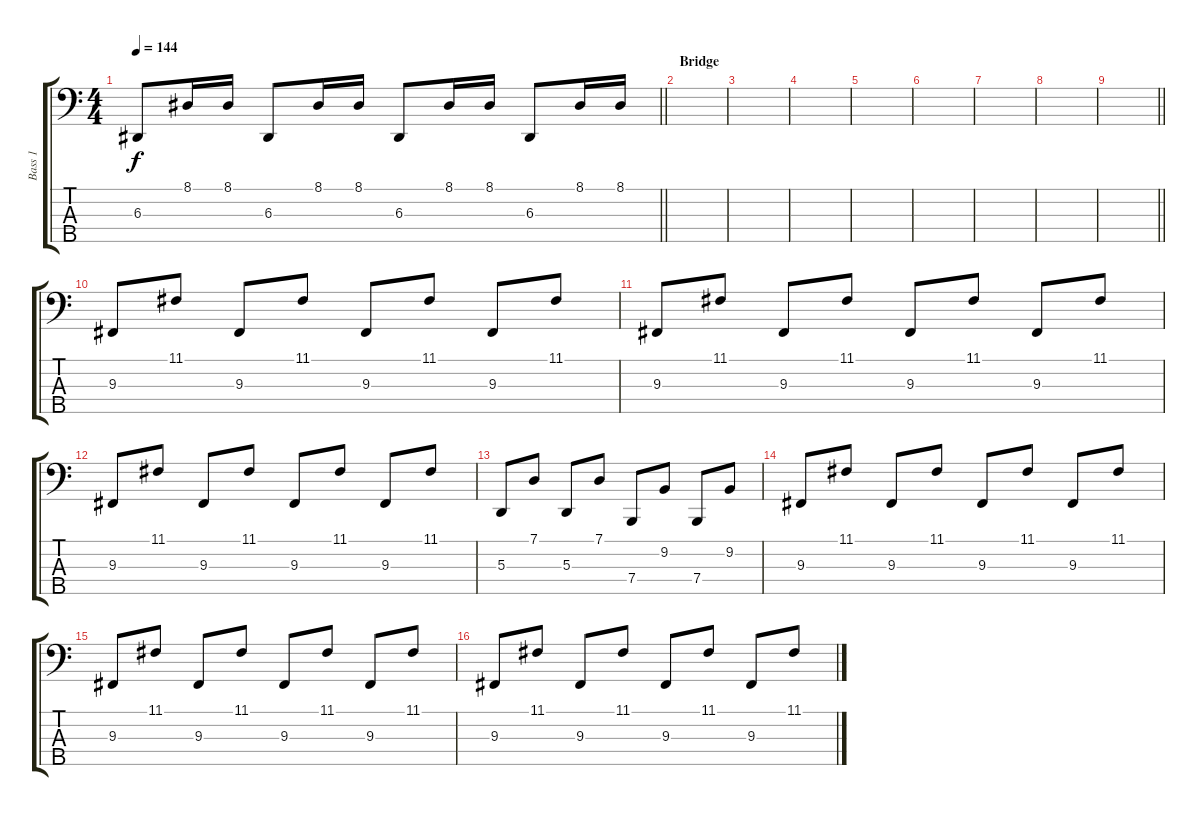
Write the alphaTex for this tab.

\track ("Bass 1" "Bass 1") {instrument synthbass1}
\staff {score tabs}
\tuning (G1 D1 A0 E0 B-1) {hide}
\ts (4 4)
\tempo 144
\clef f4
\barLineRight lightlight
\ks c
6.3.8{dy f} 8.1.16 8.1.16 6.3.8 8.1.16 8.1.16 6.3.8 8.1.16 8.1.16 6.3.8 8.1.16 8.1.16 |
\section ("" "Bridge")
|
|
|
|
|
|
|
\barLineRight lightlight
|
9.3.8 11.1.8 9.3.8 11.1.8 9.3.8 11.1.8 9.3.8 11.1.8 |
9.3.8 11.1.8 9.3.8 11.1.8 9.3.8 11.1.8 9.3.8 11.1.8 |
9.3.8 11.1.8 9.3.8 11.1.8 9.3.8 11.1.8 9.3.8 11.1.8 |
5.3.8 7.1.8 5.3.8 7.1.8 7.4.8 9.2.8 7.4.8 9.2.8 |
9.3.8 11.1.8 9.3.8 11.1.8 9.3.8 11.1.8 9.3.8 11.1.8 |
9.3.8 11.1.8 9.3.8 11.1.8 9.3.8 11.1.8 9.3.8 11.1.8 |
9.3.8 11.1.8 9.3.8 11.1.8 9.3.8 11.1.8 9.3.8 11.1.8
